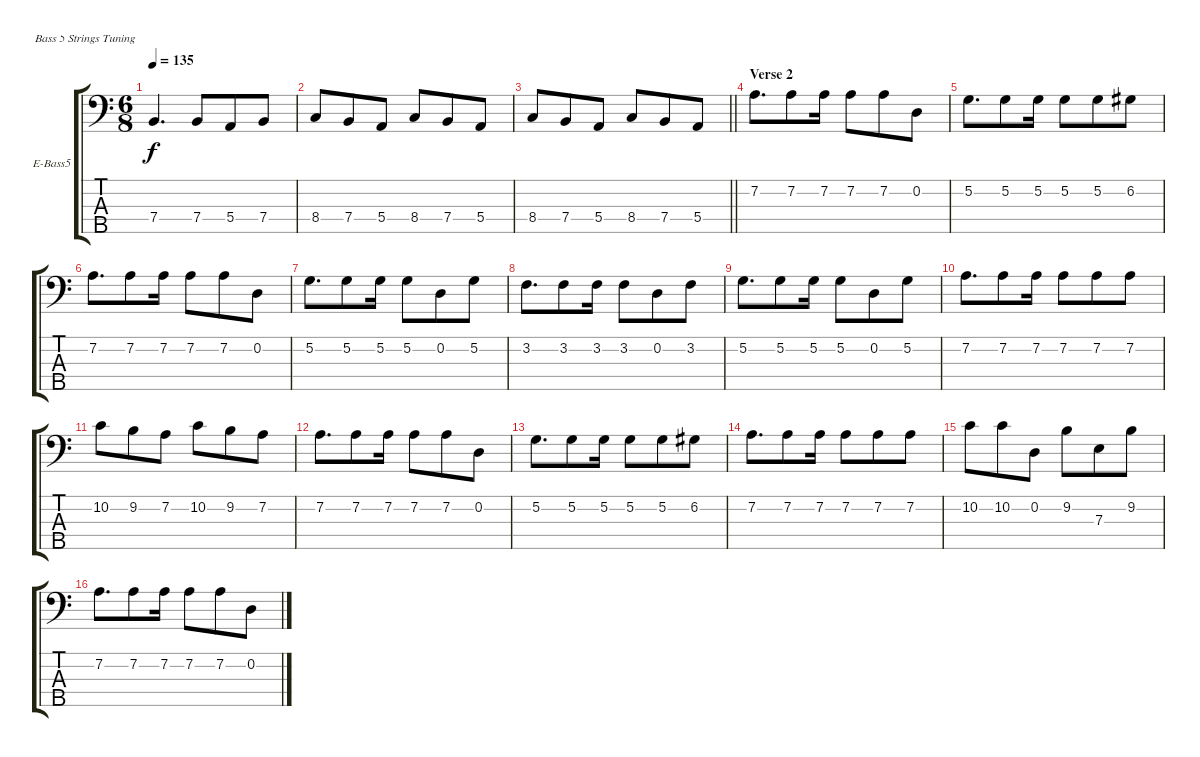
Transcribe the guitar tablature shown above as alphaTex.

\bracketExtendMode groupsimilarinstruments
\firstSystemTrackNameOrientation horizontal
\otherSystemsTrackNameOrientation horizontal
\track ("bass (Andrey Stefnuk)" "E-Bass5") {instrument electricbassfinger}
\staff {score tabs}
\tuning (G2 D2 A1 E1 B0)
\ts (6 8)
\tempo 135
\clef f4
\ks aminor
7.4.4{d dy f} 7.4.8 5.4.8 7.4.8 |
8.4.8 7.4.8 5.4.8 8.4.8 7.4.8 5.4.8 |
\barLineRight lightlight
8.4.8 7.4.8 5.4.8 8.4.8 7.4.8 5.4.8 |
\section ("" "Verse 2")
7.2.8{d} 7.2.8 7.2.16 7.2.8 7.2.8 0.2.8 |
5.2.8{d} 5.2.8 5.2.16 5.2.8 5.2.8 6.2.8 |
7.2.8{d} 7.2.8 7.2.16 7.2.8 7.2.8 0.2.8 |
5.2.8{d} 5.2.8 5.2.16 5.2.8 0.2.8 5.2.8 |
3.2.8{d} 3.2.8 3.2.16 3.2.8 0.2.8 3.2.8 |
5.2.8{d} 5.2.8 5.2.16 5.2.8 0.2.8 5.2.8 |
7.2.8{d} 7.2.8 7.2.16 7.2.8 7.2.8 7.2.8 |
10.2.8 9.2.8 7.2.8 10.2.8 9.2.8 7.2.8 |
7.2.8{d} 7.2.8 7.2.16 7.2.8 7.2.8 0.2.8 |
5.2.8{d} 5.2.8 5.2.16 5.2.8 5.2.8 6.2.8 |
7.2.8{d} 7.2.8 7.2.16 7.2.8 7.2.8 7.2.8 |
10.2.8 10.2.8 0.2.8 9.2.8 7.3.8 9.2.8 |
7.2.8{d} 7.2.8 7.2.16 7.2.8 7.2.8 0.2.8
